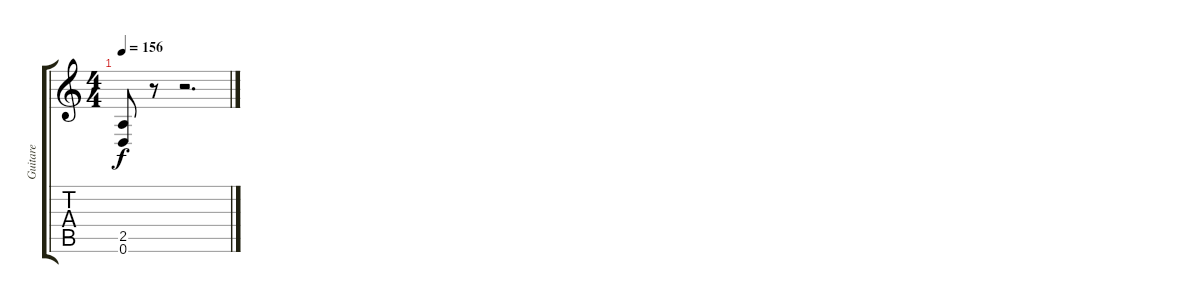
\track ("Guitare" "Guitare") {instrument distortionguitar}
\staff {score tabs}
\tuning (D4 A3 F3 C3 G2 D2) {hide}
\ts (4 4)
\tempo 156
\clef g2
\ks c
(2.5 0.6).8{dy f} r.8 r.2{d}
